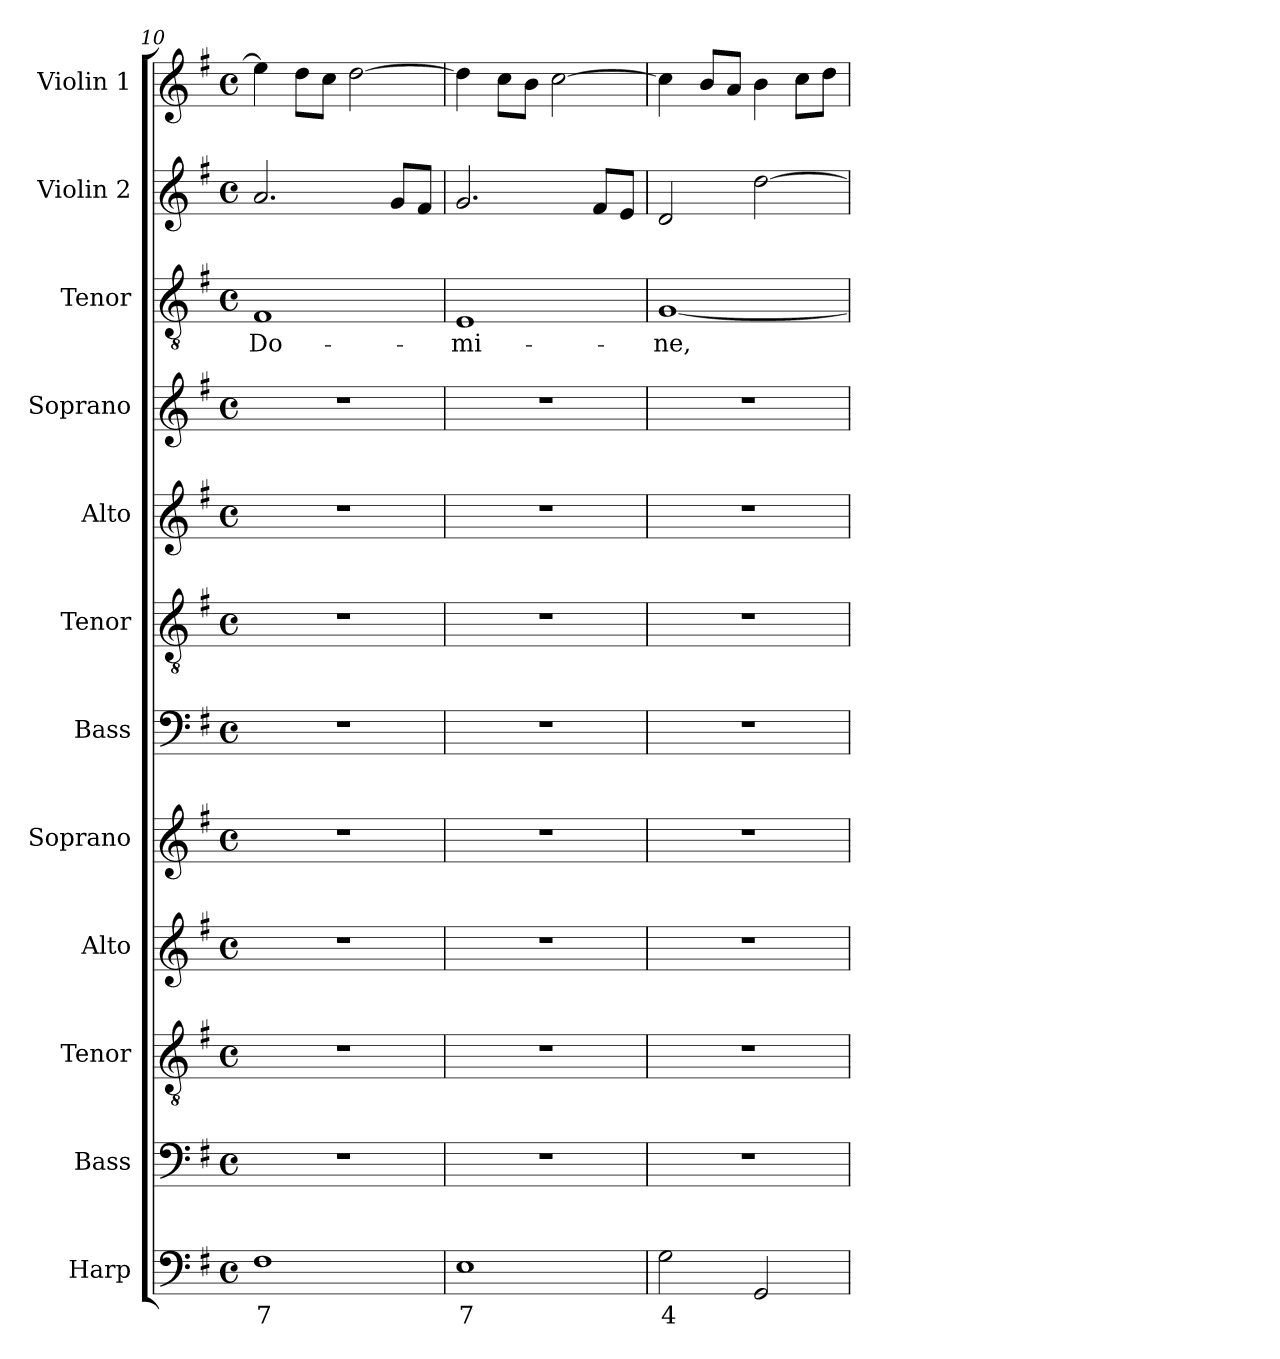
**kern	**text	**kern	**kern	**kern	**kern	**kern	**kern	**kern	**kern	**kern	**text	**kern	**kern
*part12	*part12	*part11	*part10	*part9	*part8	*part7	*part6	*part5	*part4	*part3	*part3	*part2	*part1
*staff12	*staff12	*staff11	*staff10	*staff9	*staff8	*staff7	*staff6	*staff5	*staff4	*staff3	*staff3	*staff2	*staff1
*I"Harp	*	*I"Bass	*I"Tenor	*I"Alto	*I"Soprano	*I"Bass	*I"Tenor	*I"Alto	*I"Soprano	*I"Tenor	*	*I"Violin 2	*I"Violin 1
*I'Hp.	*	*I'B.	*I'T.	*I'A.	*I'S.	*I'B.	*I'T.	*I'A.	*I'S.	*I'T.	*	*I'Vln. 2	*I'Vln. 1
!!LO:PB:g=z
*clefF4	*	*clefF4	*clefGv2	*clefG2	*clefG2	*clefF4	*clefGv2	*clefG2	*clefG2	*clefGv2	*	*clefG2	*clefG2
*	*	*	*ITrd7c12	*	*	*	*ITrd7c12	*	*	*ITrd7c12	*	*	*
*k[f#]	*	*k[f#]	*k[f#]	*k[f#]	*k[f#]	*k[f#]	*k[f#]	*k[f#]	*k[f#]	*k[f#]	*	*k[f#]	*k[f#]
*G:	*	*G:	*G:	*G:	*G:	*G:	*G:	*G:	*G:	*G:	*	*G:	*G:
*M4/4	*	*M4/4	*M4/4	*M4/4	*M4/4	*M4/4	*M4/4	*M4/4	*M4/4	*M4/4	*	*M4/4	*M4/4
*met(c)	*	*met(c)	*met(c)	*met(c)	*met(c)	*met(c)	*met(c)	*met(c)	*met(c)	*met(c)	*	*met(c)	*met(c)
=10	=10	=10	=10	=10	=10	=10	=10	=10	=10	=10	=10	=10	=10
!	!LO:LY:b:color=#000000	!	!	!	!	!	!	!	!	!	!	!	!
!	!	!	!	!	!	!	!	!	!	!	!LO:LY:b:color=#000000	!	!
1F#i	7	1r	1r	1r	1r	1r	1r	1r	1r	1FF#i	Do-	2.ai/	4eei\]
.	.	.	.	.	.	.	.	.	.	.	.	.	8ddi\L
.	.	.	.	.	.	.	.	.	.	.	.	.	8cci\J
.	.	.	.	.	.	.	.	.	.	.	.	.	[>2ddi\
.	.	.	.	.	.	.	.	.	.	.	.	8gi/L	.
.	.	.	.	.	.	.	.	.	.	.	.	8f#i/J	.
=11	=11	=11	=11	=11	=11	=11	=11	=11	=11	=11	=11	=11	=11
!	!LO:LY:b:color=#000000	!	!	!	!	!	!	!	!	!	!	!	!
!	!	!	!	!	!	!	!	!	!	!	!LO:LY:b:color=#000000	!	!
1Ei	7	1r	1r	1r	1r	1r	1r	1r	1r	1EEi	-mi-	2.gi/	4ddi\]
.	.	.	.	.	.	.	.	.	.	.	.	.	8cci\L
.	.	.	.	.	.	.	.	.	.	.	.	.	8bi\J
.	.	.	.	.	.	.	.	.	.	.	.	.	[>2cci\
.	.	.	.	.	.	.	.	.	.	.	.	8f#i/L	.
.	.	.	.	.	.	.	.	.	.	.	.	8ei/J	.
=12	=12	=12	=12	=12	=12	=12	=12	=12	=12	=12	=12	=12	=12
!	!LO:LY:b:color=#000000	!	!	!	!	!	!	!	!	!	!	!	!
!	!	!	!	!	!	!	!	!	!	!	!LO:LY:b:color=#000000	!	!
2Gi\	4	1r	1r	1r	1r	1r	1r	1r	1r	[<1GGi	-ne,	2di/	4cci\]
.	.	.	.	.	.	.	.	.	.	.	.	.	8bi/L
.	.	.	.	.	.	.	.	.	.	.	.	.	8ai/J
2GGi/	.	.	.	.	.	.	.	.	.	.	.	[>2ddi\	4bi\
.	.	.	.	.	.	.	.	.	.	.	.	.	8cci\L
.	.	.	.	.	.	.	.	.	.	.	.	.	8ddi\J
=	=	=	=	=	=	=	=	=	=	=	=	=	=
*-	*-	*-	*-	*-	*-	*-	*-	*-	*-	*-	*-	*-	*-
